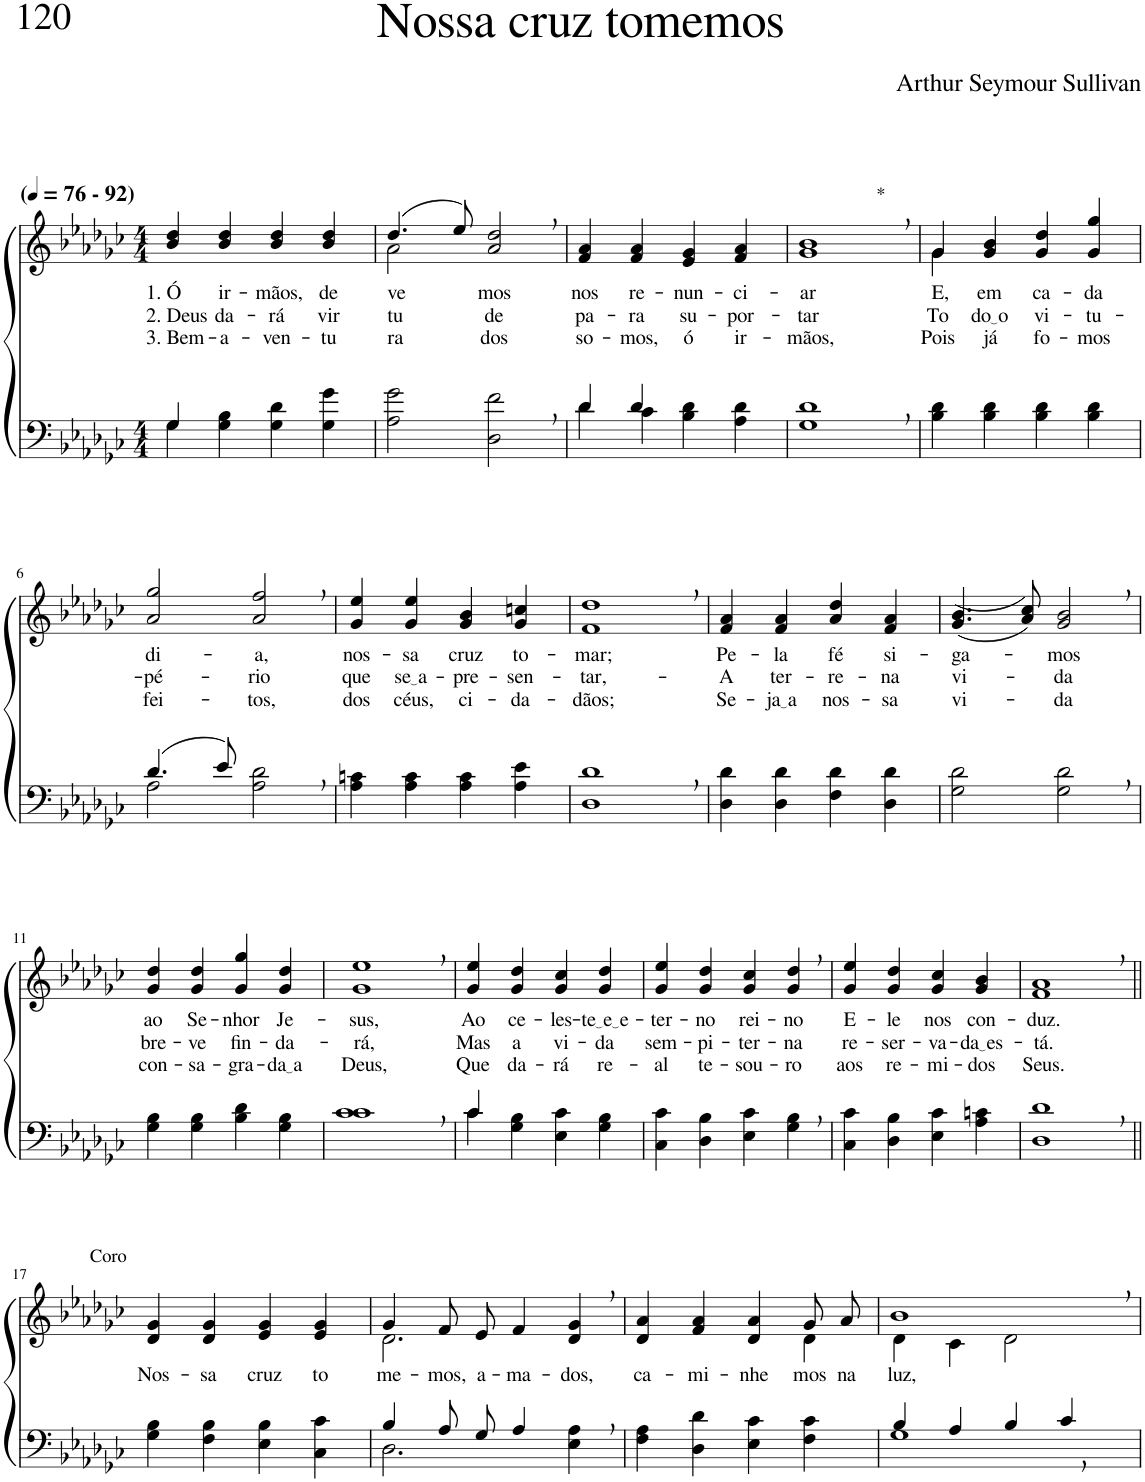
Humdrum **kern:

**kern	**kern	**text	**text	**text
*part2	*part1	*part1	*part1	*part1
*staff2	*staff1	*staff1	*staff1	*staff1
*I"Parte III e IV	*I"Parte I e II	*	*	*
*clefF4	*clefG2	*	*	*
*Trd2c3	*Trd2c3	*	*	*
*k[b-e-a-d-g-c-]	*k[b-e-a-d-g-c-]	*	*	*
*M4/4	*M4/4	*	*	*
*MM76	*MM76	*	*	*
=1	=1	=1	=1	=1
*^	*	*	*	*
!	!	!LO:TX:a:B:t=(	!	!	!
!	!	!LO:TX:a:B:t=- 92)	!	!	!
!	!	!	!LO:LY:b	!LO:LY:b	!LO:LY:b
4G-\	4G-/	4b-/ 4dd-/	1. Ó	2. Deus	3. Bem-
!	!	!	!LO:LY:b	!LO:LY:b	!LO:LY:b
4G-\ 4B-\	2.ryy	4b-/ 4dd-/	ir-	da-	-a-
!	!	!	!LO:LY:b	!LO:LY:b	!LO:LY:b
4G-\ 4d-\	.	4b-/ 4dd-/	-mãos,	-rá	-ven-
!	!	!	!LO:LY:b	!LO:LY:b	!LO:LY:b
4G-\ 4g-\	.	4b-/ 4dd-/	de-	vir-	-tu-
*v	*v	*	*	*	*
=2	=2	=2	=2	=2
*	*^	*	*	*
!	!	!	!LO:LY:b	!LO:LY:b	!LO:LY:b
2A-\ 2g-\	(4.dd-/	2a-\	-ve-	-tu-	-ra-
.	8ee-/)	.	.	.	.
!	!	!	!LO:LY:b	!LO:LY:b	!LO:LY:b
2D-\, 2f\,	2a-/, 2dd-/,	2ryy	-mos	-de	-dos
=3	=3	=3	=3	=3	=3
*^	*	*	*	*	*
!	!	!	!	!LO:LY:b	!LO:LY:b	!LO:LY:b
*	*	*v	*v	*	*	*
4d-/	4d-\	4f/ 4a-/	nos	pa-	so-
!	!	!	!LO:LY:b	!LO:LY:b	!LO:LY:b
4d-/	4c-\	4f/ 4a-/	re-	-ra	-mos,
!	!	!	!LO:LY:b	!LO:LY:b	!LO:LY:b
2ryy	4B-\ 4d-\	4e-/ 4g-/	-nun-	su-	ó
!	!	!	!LO:LY:b	!LO:LY:b	!LO:LY:b
.	4A-\ 4d-\	4f/ 4a-/	-ci-	-por-	ir-
=4	=4	=4	=4	=4	=4
!	!	!LO:TX:a:t=*	!	!	!
!	!	!	!LO:LY:b	!LO:LY:b	!LO:LY:b
*v	*v	*	*	*	*
1G-, 1d-,	1g-, 1b-,	-ar	-tar	-mãos,
=5	=5	=5	=5	=5
*	*^	*	*	*
!	!	!	!LO:LY:b	!LO:LY:b	!LO:LY:b
4B-\ 4d-\	4g-/	4g-\	E,	To-	Pois
!	!	!	!LO:LY:b	!LO:LY:b	!LO:LY:b
4B-\ 4d-\	4g-/ 4b-/	2.ryy	em	do o	já
!	!	!	!LO:LY:b	!LO:LY:b	!LO:LY:b
4B-\ 4d-\	4g-/ 4dd-/	.	ca-	vi-	fo-
!	!	!	!LO:LY:b	!LO:LY:b	!LO:LY:b
4B-\ 4d-\	4g-/ 4gg-/	.	-da	-tu-	-mos
*	*v	*v	*	*	*
!!LO:LB:g=z
=6	=6	=6	=6	=6
*^	*	*	*	*
!	!	!	!LO:LY:b	!LO:LY:b	!LO:LY:b
(4.d-/	2A-\	2a-/ 2gg-/	di-	-pé-	fei-
8e-/)	.	.	.	.	.
!	!	!	!LO:LY:b	!LO:LY:b	!LO:LY:b
2ryy	2A-\ 2d-\	2a-/, 2ff/,	-a,	-rio	-tos,
=7	=7	=7	=7	=7	=7
!	!	!	!LO:LY:b	!LO:LY:b	!LO:LY:b
*v	*v	*	*	*	*
4A-\ 4cn\	4g-/ 4ee-/	nos-	que	dos
!	!	!LO:LY:b	!LO:LY:b	!LO:LY:b
4A-\ 4c\	4g-/ 4ee-/	-sa	se a	céus,
!	!	!LO:LY:b	!LO:LY:b	!LO:LY:b
4A-\ 4c\	4g-/ 4b-/	cruz	-pre-	ci-
!	!	!LO:LY:b	!LO:LY:b	!LO:LY:b
4A-\ 4e-\	4g-/ 4ccn/	to-	-sen-	-da-
=8	=8	=8	=8	=8
!	!	!LO:LY:b	!LO:LY:b	!LO:LY:b
1D-, 1d-,	1f, 1dd-,	-mar;	-tar,-	-dãos;
=9	=9	=9	=9	=9
!	!	!LO:LY:b	!LO:LY:b	!LO:LY:b
4D-\ 4d-\	4f/ 4a-/	Pe-	-A	Se-
!	!	!LO:LY:b	!LO:LY:b	!LO:LY:b
4D-\ 4d-\	4f/ 4a-/	-la	ter-	ja a
!	!	!LO:LY:b	!LO:LY:b	!LO:LY:b
4F\ 4d-\	4a-/ 4dd-/	fé	-re-	-nos-
!	!	!LO:LY:b	!LO:LY:b	!LO:LY:b
4D-\ 4d-\	4f/ 4a-/	si-	-na	-sa
=10	=10	=10	=10	=10
!	!	!LO:LY:b	!LO:LY:b	!LO:LY:b
2G-\ 2d-\	((4.g-/ 4.b-/	-ga-	vi-	vi-
.	8a-/ 8cc-/))	.	.	.
!	!	!LO:LY:b	!LO:LY:b	!LO:LY:b
2G-\, 2d-\,	2g-/, 2b-/,	-mos	-da	-da
!!LO:LB:g=z
=11	=11	=11	=11	=11
!	!	!LO:LY:b	!LO:LY:b	!LO:LY:b
4G-\ 4B-\	4g-/ 4dd-/	ao	bre-	con-
!	!	!LO:LY:b	!LO:LY:b	!LO:LY:b
4G-\ 4B-\	4g-/ 4dd-/	Se-	-ve	-sa-
!	!	!LO:LY:b	!LO:LY:b	!LO:LY:b
4B-\ 4d-\	4g-/ 4gg-/	-nhor	fin-	-gra-
!	!	!LO:LY:b	!LO:LY:b	!LO:LY:b
4G-\ 4B-\	4g-/ 4dd-/	Je-	-da-	da a
=12	=12	=12	=12	=12
!	!	!LO:LY:b	!LO:LY:b	!LO:LY:b
1c-, 1c-,	1g-, 1ee-,	-sus,	-rá,	Deus,
=13	=13	=13	=13	=13
*^	*	*	*	*
!	!	!	!LO:LY:b	!LO:LY:b	!LO:LY:b
4c-/	4c-\	4g-/ 4ee-/	Ao	Mas	Que
!	!	!	!LO:LY:b	!LO:LY:b	!LO:LY:b
2.ryy	4G-\ 4B-\	4g-/ 4dd-/	ce-	a	da-
!	!	!	!LO:LY:b	!LO:LY:b	!LO:LY:b
.	4E-\ 4c-\	4g-/ 4cc-/	-les-	vi-	-rá
!	!	!	!LO:LY:b	!LO:LY:b	!LO:LY:b
.	4G-\ 4B-\	4g-/ 4dd-/	te e e	-da	re-
=14	=14	=14	=14	=14	=14
!	!	!	!LO:LY:b	!LO:LY:b	!LO:LY:b
*v	*v	*	*	*	*
4C-\ 4c-\	4g-/ 4ee-/	-ter-	sem-	-al
!	!	!LO:LY:b	!LO:LY:b	!LO:LY:b
4D-\ 4B-\	4g-/ 4dd-/	-no	-pi-	te-
!	!	!LO:LY:b	!LO:LY:b	!LO:LY:b
4E-\ 4c-\	4g-/ 4cc-/	rei-	-ter-	-sou-
!	!	!LO:LY:b	!LO:LY:b	!LO:LY:b
4G-\, 4B-\,	4g-/, 4dd-/,	-no	-na	-ro
=15	=15	=15	=15	=15
!	!	!LO:LY:b	!LO:LY:b	!LO:LY:b
4C-\ 4c-\	4g-/ 4ee-/	E-	re-	aos
!	!	!LO:LY:b	!LO:LY:b	!LO:LY:b
4D-\ 4B-\	4g-/ 4dd-/	-le	-ser-	re-
!	!	!LO:LY:b	!LO:LY:b	!LO:LY:b
4E-\ 4c-\	4g-/ 4cc-/	nos	-va-	-mi-
!	!	!LO:LY:b	!LO:LY:b	!LO:LY:b
4A-\ 4cn\	4g-/ 4b-/	con-	da es	-dos
=16	=16	=16	=16	=16
!	!	!LO:LY:b	!LO:LY:b	!LO:LY:b
1D-, 1d-,	1f, 1a-,	-duz.	-tá.	Seus.
!!LO:LB:g=z
=17||	=17||	=17||	=17||	=17||
!	!LO:TX:a:t=Coro	!	!	!
!	!	!LO:LY:b	!	!
4G-\ 4B-\	4d-/ 4g-/	Nos-	.	.
!	!	!LO:LY:b	!	!
4F\ 4B-\	4d-/ 4g-/	-sa	.	.
!	!	!LO:LY:b	!	!
4E-\ 4B-\	4e-/ 4g-/	cruz	.	.
!	!	!LO:LY:b	!	!
4C-\ 4c-\	4e-/ 4g-/	to-	.	.
=18	=18	=18	=18	=18
*^	*^	*	*	*
!	!	!	!	!LO:LY:b	!	!
4B-/	2.D-\	4g-/	2.d-\	-me-	.	.
!	!	!	!	!LO:LY:b	!	!
8A-/L	.	8f/L	.	-mos,	.	.
!	!	!	!	!LO:LY:b	!	!
8G-/J	.	8e-/J	.	a-	.	.
!	!	!	!	!LO:LY:b	!	!
4A-/	.	4f/	.	-ma-	.	.
!	!	!	!	!LO:LY:b	!	!
4ryy	4E-\ 4A-\	4d-/, 4g-/,	4ryy	-dos,	.	.
=19	=19	=19	=19	=19	=19	=19
!	!	!	!	!LO:LY:b	!	!
*v	*v	*	*	*	*	*
4F\ 4A-\	4d-/ 4a-/	2.ryy	ca-	.	.
!	!	!	!LO:LY:b	!	!
4D-\ 4d-\	4f/ 4a-/	.	-mi-	.	.
!	!	!	!LO:LY:b	!	!
4E-\ 4c-\	4d-/ 4a-/	.	-nhe-	.	.
!	!	!	!LO:LY:b	!	!
4F\ 4c-\	8g-/L	4d-\	-mos	.	.
!	!	!	!LO:LY:b	!	!
.	8a-/J	.	na	.	.
=20	=20	=20	=20	=20	=20
*^	*	*	*	*	*
!	!	!	!	!LO:LY:b	!	!
4B-/	1G-	1b-,	4d-\	luz,	.	.
4A-/	.	.	4c-\	.	.	.
4B-/	.	.	2d-\	.	.	.
4c-,/	.	.	.	.	.	.
*v	*v	*	*	*	*	*
*	*v	*v	*	*	*
=	=	=	=	=
*-	*-	*-	*-	*-
